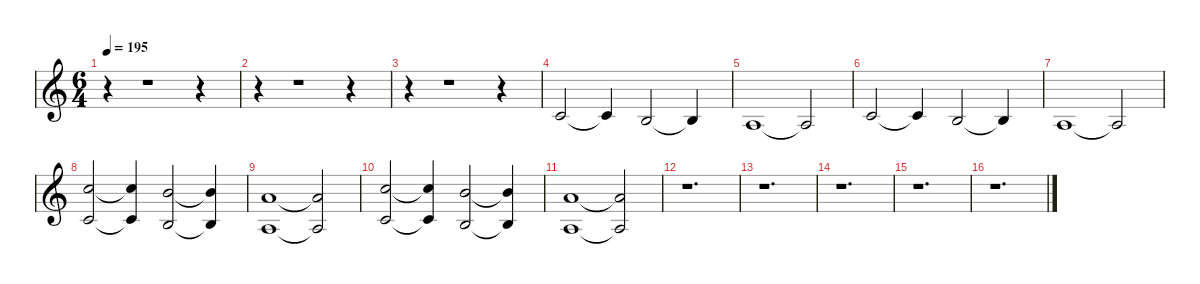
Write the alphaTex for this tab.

\defaultSystemsLayout 4
\hideDynamics
\bracketExtendMode nobrackets
\singleTrackTrackNamePolicy hidden
\multiTrackTrackNamePolicy hidden
\firstSystemTrackNameMode fullname
\firstSystemTrackNameOrientation horizontal
\otherSystemsTrackNameOrientation horizontal
\track ("Keyboards" "vln.") {instrument stringensemble1}
\staff {score}
\tuning (D4 A3 F3 D3 A2 D2)
\ts (6 4)
\tempo 195
\clef g2
\ks c
r.4{dy f beam Down} r.1{beam Down} r.4{beam Down} |
r.4{beam Down} r.1{beam Down} r.4{beam Down} |
r.4{beam Down} r.1{beam Down} r.4{beam Down} |
7.3.2{instrument drawbarorgan beam Up} 7.3{t}.4{beam Up} 6.3.2{beam Up} 6.3{t}.4{beam Up} |
4.3.1{beam Up} 4.3{t}.2{beam Up} |
7.3.2{beam Up} 7.3{t}.4{beam Up} 6.3.2{beam Up} 6.3{t}.4{beam Up} |
4.3.1{beam Up} 4.3{t}.2{beam Up} |
(10.1 7.3).2{instrument drawbarorgan beam Up} (10.1{t} 7.3{t}).4{beam Up} (9.1 6.3).2{beam Up} (9.1{t} 6.3{t}).4{beam Up} |
(7.1 4.3).1{beam Up} (7.1{t} 4.3{t}).2{beam Up} |
(10.1 7.3).2{beam Up} (10.1{t} 7.3{t}).4{beam Up} (9.1 6.3).2{beam Up} (9.1{t} 6.3{t}).4{beam Up} |
(7.1 4.3).1{beam Up} (7.1{t} 4.3{t}).2{beam Up} |
r.1{d beam Down} |
r.1{d beam Down} |
r.1{d beam Down} |
r.1{d beam Down} |
r.1{d beam Down}
